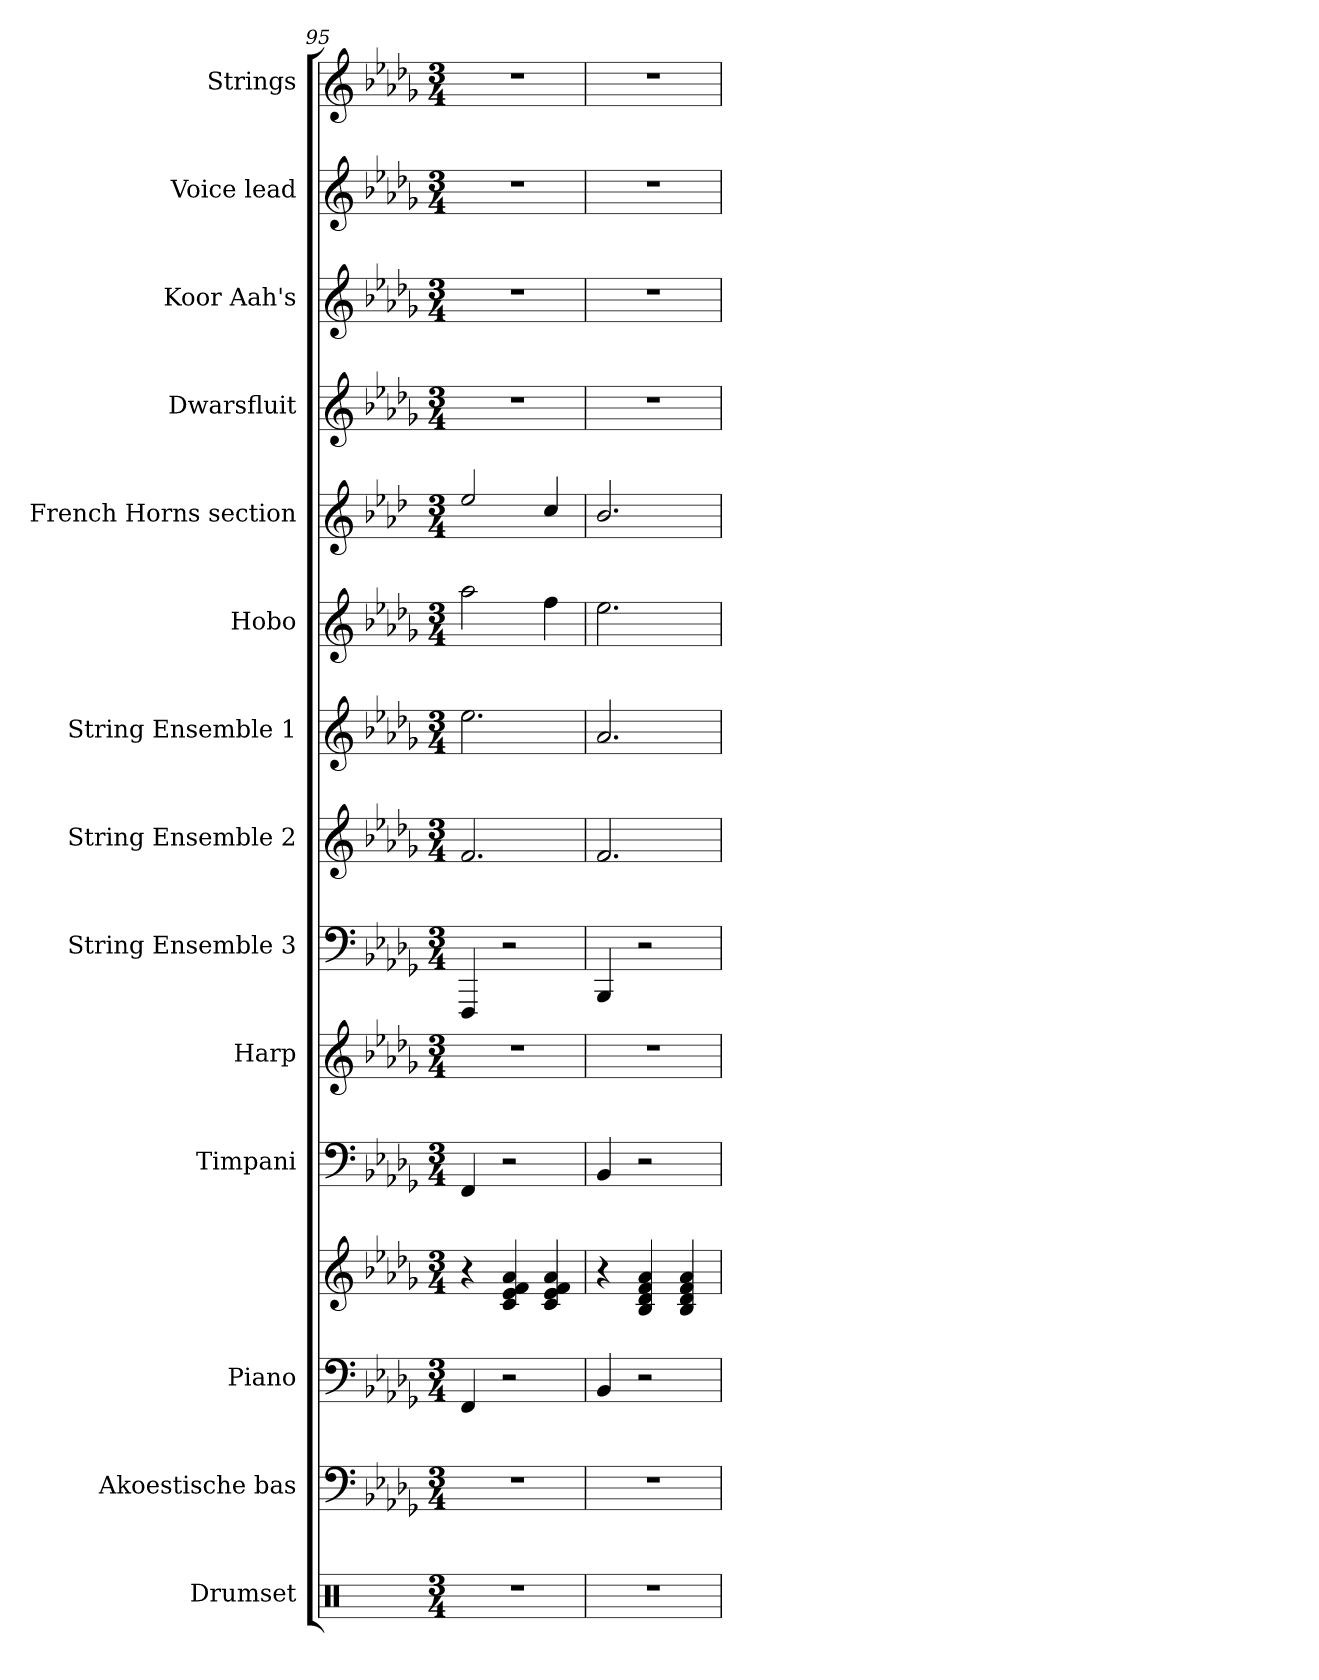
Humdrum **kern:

**kern	**kern	**kern	**kern	**kern	**kern	**kern	**kern	**kern	**kern	**kern	**kern	**kern	**kern	**kern
*part14	*part13	*part12	*part12	*part11	*part10	*part9	*part8	*part7	*part6	*part5	*part4	*part3	*part2	*part1
*staff15	*staff14	*staff13	*staff12	*staff11	*staff10	*staff9	*staff8	*staff7	*staff6	*staff5	*staff4	*staff3	*staff2	*staff1
*I"Drumset	*I"Akoestische bas	*I"Piano	*	*I"Timpani	*I"Harp	*I"String Ensemble 3	*I"String Ensemble 2	*I"String Ensemble 1	*I"Hobo	*I"French Horns section	*I"Dwarsfluit	*I"Koor Aah's	*I"Voice lead	*I"Strings
*I'D. set	*I'Bas	*I'Piano	*	*I'Timpani	*I'Harp	*I'String Ensemble 3	*I'String Ensemble 2	*I'String Ensemble 1	*I'Hobo	*I'French Horns section	*I'Dwarsfluit	*I'Koor Aah's	*I'Voice lead	*I'Strings
*clefX	*clefF4	*clefF4	*clefG2	*clefF4	*clefG2	*clefF4	*clefG2	*clefG2	*clefG2	*clefG2	*clefG2	*clefG2	*clefG2	*clefG2
*	*ITrd7c12	*	*	*	*	*	*	*	*	*ITrd4c7	*	*	*	*
*k[]	*k[b-e-a-d-g-]	*k[b-e-a-d-g-]	*k[b-e-a-d-g-]	*k[b-e-a-d-g-]	*k[b-e-a-d-g-]	*k[b-e-a-d-g-]	*k[b-e-a-d-g-]	*k[b-e-a-d-g-]	*k[b-e-a-d-g-]	*k[b-e-a-d-g-]	*k[b-e-a-d-g-]	*k[b-e-a-d-g-]	*k[b-e-a-d-g-]	*k[b-e-a-d-g-]
*M3/4	*M3/4	*M3/4	*M3/4	*M3/4	*M3/4	*M3/4	*M3/4	*M3/4	*M3/4	*M3/4	*M3/4	*M3/4	*M3/4	*M3/4
=95	=95	=95	=95	=95	=95	=95	=95	=95	=95	=95	=95	=95	=95	=95
2.r	2.r	4FF/	4r	4FF/	2.r	4FFF/	2.f/	2.ee-\	2aa-\	2a-/	2.r	2.r	2.r	2.r
.	.	2r	4c/ 4e-/ 4f/ 4a-/	2r	.	2r	.	.	.	.	.	.	.	.
.	.	.	4c/ 4e-/ 4f/ 4a-/	.	.	.	.	.	4ff\	4f/	.	.	.	.
=96	=96	=96	=96	=96	=96	=96	=96	=96	=96	=96	=96	=96	=96	=96
2.r	2.r	4BB-/	4r	4BB-/	2.r	4BBB-/	2.f/	2.a-/	2.ee-\	2.e-/	2.r	2.r	2.r	2.r
.	.	2r	4B-/ 4d-/ 4f/ 4a-/	2r	.	2r	.	.	.	.	.	.	.	.
.	.	.	4B-/ 4d-/ 4f/ 4a-/	.	.	.	.	.	.	.	.	.	.	.
=	=	=	=	=	=	=	=	=	=	=	=	=	=	=
*-	*-	*-	*-	*-	*-	*-	*-	*-	*-	*-	*-	*-	*-	*-
